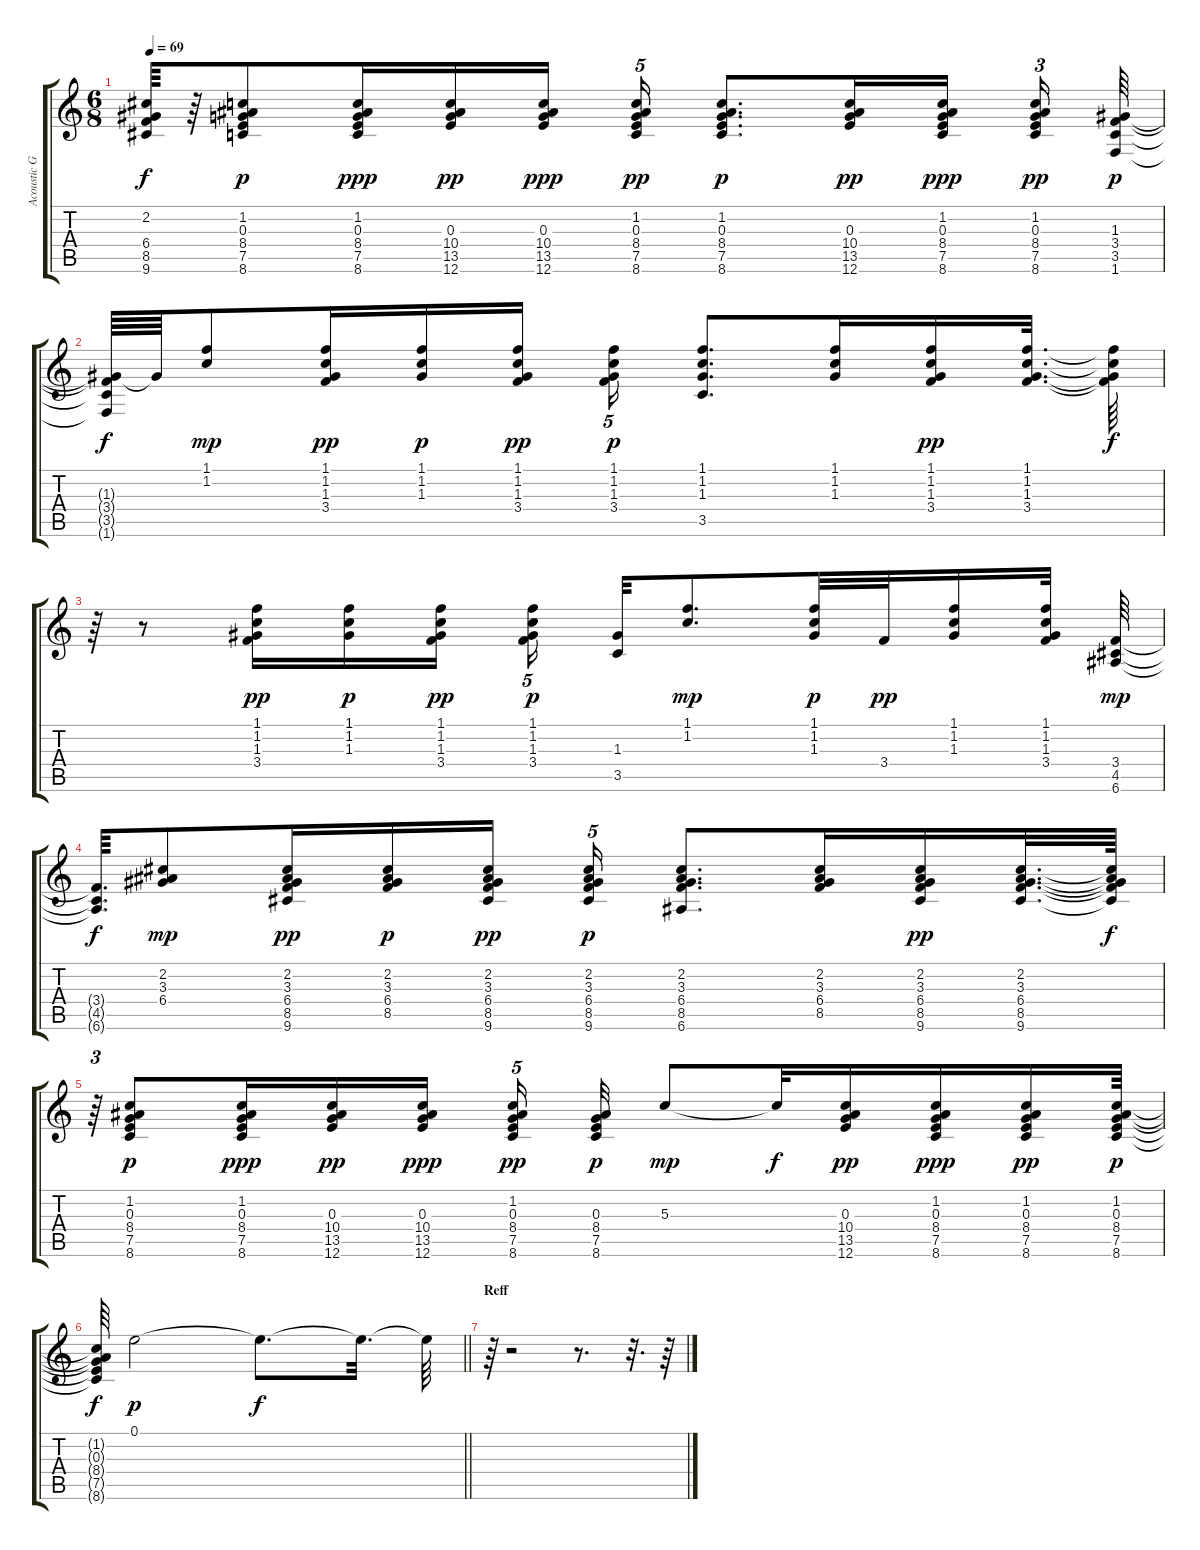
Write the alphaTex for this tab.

\track ("Acoustic Guitar" "Acoustic G") {instrument acousticguitarsteel}
\staff {score tabs}
\tuning (E4 B3 G3 D3 A2 E2) {hide}
\ts (6 8)
\tempo 69
\clef g2
\ks c
(2.2{t} 6.4{t} 8.5{t} 9.6{t}).64{dy f} r.64 (1.2 0.3 8.4 7.5 8.6).8{dy p} (1.2 0.3 8.4 7.5 8.6).16{dy ppp} (0.3 10.4 13.5 12.6).16{dy pp} (0.3 10.4 13.5 12.6).16{dy ppp beam splitsecondary} (1.2 0.3 8.4 7.5 8.6).16{tu (5 4) dy pp} (1.2 0.3 8.4 7.5 8.6).8{d dy p} (0.3 10.4 13.5 12.6).16{dy pp} (1.2 0.3 8.4 7.5 8.6).16{dy ppp beam splitsecondary} (1.2 0.3 8.4 7.5 8.6).16{tu (3 2) dy pp} (1.3 3.4 3.5 1.6).64{dy p} |
(1.3{t} 3.4{t} 3.5{t} 1.6{t}).64{dy f} 1.3{t}.64 (1.1 1.2).8{dy mp} (1.1 1.2 1.3 3.4).16{dy pp} (1.1 1.2 1.3).16{dy p} (1.1 1.2 1.3 3.4).16{dy pp beam splitsecondary} (1.1 1.2 1.3 3.4).16{tu (5 4) dy p} (1.1 1.2 1.3 3.5).8{d} (1.1 1.2 1.3).16 (1.1 1.2 1.3 3.4).16{dy pp} (1.1 1.2 1.3 3.4).32{d} (1.1{t} 1.2{t} 1.3{t} 3.4{t}).64{dy f} |
r.64 r.8 (1.1 1.2 1.3 3.4).16{dy pp} (1.1 1.2 1.3).16{dy p} (1.1 1.2 1.3 3.4).16{dy pp beam splitsecondary} (1.1 1.2 1.3 3.4).16{tu (5 4) dy p} (1.3 3.5).32 (1.1 1.2).8{d dy mp} (1.1 1.2 1.3).32{dy p} 3.4.32{dy pp} (1.1 1.2 1.3).16 (1.1 1.2 1.3 3.4).32 (3.4 4.5 6.6).64{dy mp} |
(3.4{t} 4.5{t} 6.6{t}).64{d dy f} (2.2 3.3 6.4).8{dy mp} (2.2 3.3 6.4 8.5 9.6).16{dy pp} (2.2 3.3 6.4 8.5).16{dy p} (2.2 3.3 6.4 8.5 9.6).16{dy pp beam splitsecondary} (2.2 3.3 6.4 8.5 9.6).16{tu (5 4) dy p} (2.2 3.3 6.4 8.5 6.6).8{d} (2.2 3.3 6.4 8.5).16 (2.2 3.3 6.4 8.5 9.6).16{dy pp} (2.2 3.3 6.4 8.5 9.6).32{d} (2.2{t} 3.3{t} 6.4{t} 8.5{t} 9.6{t}).64{dy f} |
r.64{tu (3 2)} (1.2 0.3 8.4 7.5 8.6).8{dy p} (1.2 0.3 8.4 7.5 8.6).16{dy ppp} (0.3 10.4 13.5 12.6).16{dy pp} (0.3 10.4 13.5 12.6).16{dy ppp beam splitsecondary} (1.2 0.3 8.4 7.5 8.6).16{tu (5 4) dy pp} (0.3 8.4 7.5 8.6).32{dy p} 5.3.8{dy mp} 5.3{t}.32{dy f} (0.3 10.4 13.5 12.6).16{dy pp} (1.2 0.3 8.4 7.5 8.6).16{dy ppp} (1.2 0.3 8.4 7.5 8.6).16{dy pp} (1.2 0.3 8.4 7.5 8.6).64{dy p} |
\barLineRight lightlight
(1.2{t} 0.3{t} 8.4{t} 7.5{t} 8.6{t}).64{dy f} 0.1.2{dy p} 0.1{t}.8{d dy f} 0.1{t}.32{d} 0.1{t}.64 |
\section ("" "Reff")
r.64 r.2 r.8{d} r.32{d} r.64
